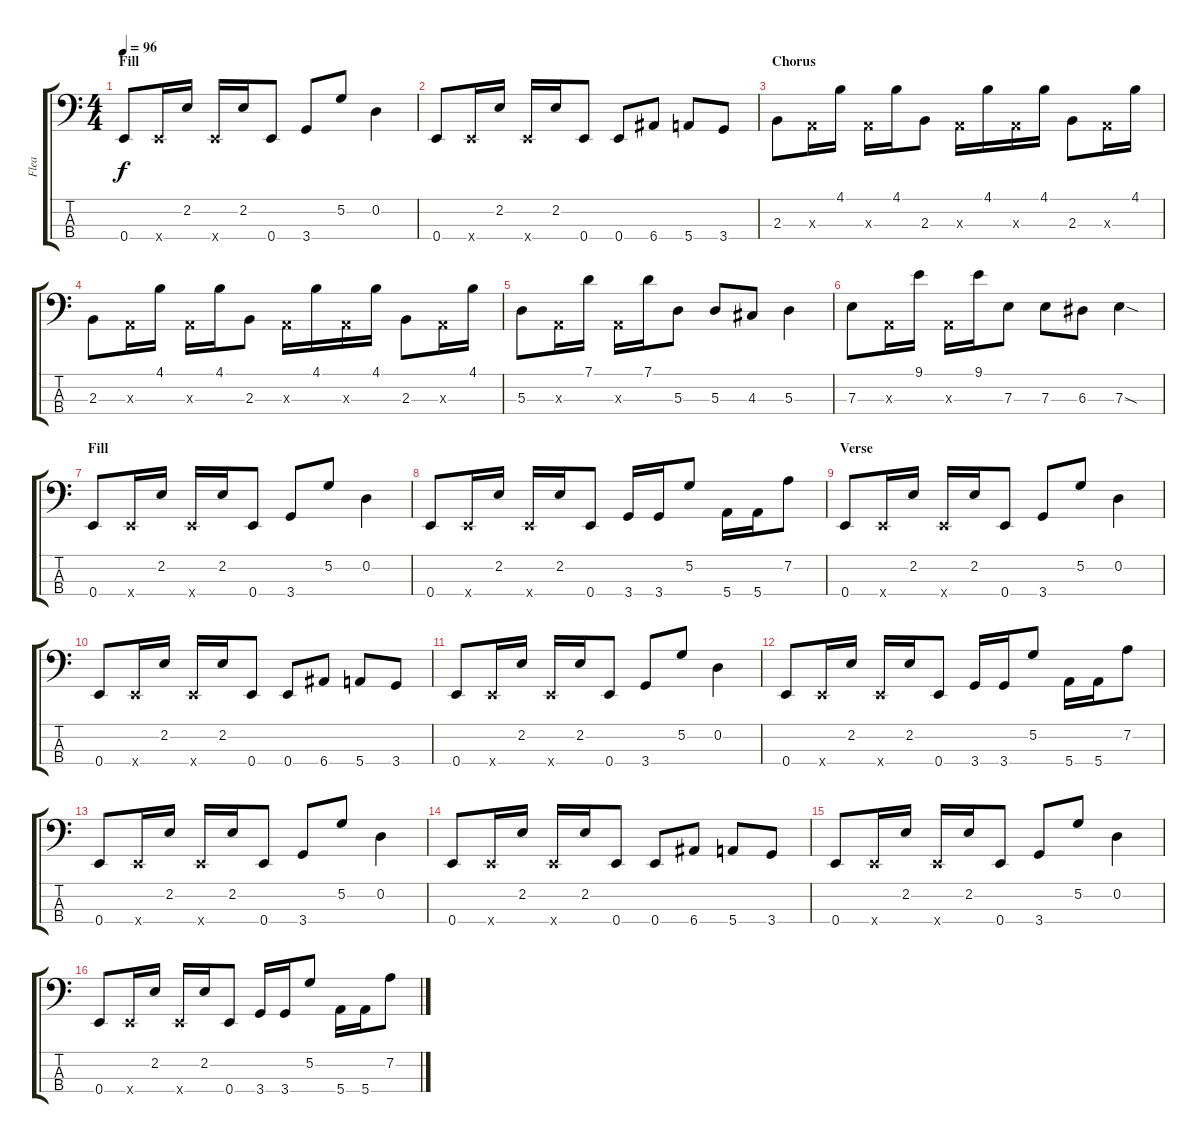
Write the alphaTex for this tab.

\track ("Flea" "Flea") {instrument slapbass1}
\staff {score tabs}
\tuning (G2 D2 A1 E1) {hide}
\ts (4 4)
\section ("" "Fill")
\tempo 96
\clef f4
\ks c
0.4.8{dy f} 0.4{x}.16 2.2.16 0.4{x}.16 2.2.16 0.4.8 3.4.8 5.2.8 0.2.4 |
0.4.8 0.4{x}.16 2.2.16 0.4{x}.16 2.2.16 0.4.8 0.4.8 6.4.8 5.4.8 3.4.8 |
\section ("" "Chorus")
2.3.8 0.3{x}.16 4.1.16 0.3{x}.16 4.1.16 2.3.8 0.3{x}.16 4.1.16 0.3{x}.16 4.1.16 2.3.8 0.3{x}.16 4.1.16 |
2.3.8 0.3{x}.16 4.1.16 0.3{x}.16 4.1.16 2.3.8 0.3{x}.16 4.1.16 0.3{x}.16 4.1.16 2.3.8 0.3{x}.16 4.1.16 |
5.3.8 0.3{x}.16 7.1.16 0.3{x}.16 7.1.16 5.3.8 5.3.8 4.3.8 5.3.4 |
7.3.8 0.3{x}.16 9.1.16 0.3{x}.16 9.1.16 7.3.8 7.3.8 6.3.8 7.3{sod}.4 |
\section ("" "Fill")
0.4.8 0.4{x}.16 2.2.16 0.4{x}.16 2.2.16 0.4.8 3.4.8 5.2.8 0.2.4 |
0.4.8 0.4{x}.16 2.2.16 0.4{x}.16 2.2.16 0.4.8 3.4.16 3.4.16 5.2.8 5.4.16 5.4.16 7.2.8 |
\section ("" "Verse")
0.4.8 0.4{x}.16 2.2.16 0.4{x}.16 2.2.16 0.4.8 3.4.8 5.2.8 0.2.4 |
0.4.8 0.4{x}.16 2.2.16 0.4{x}.16 2.2.16 0.4.8 0.4.8 6.4.8 5.4.8 3.4.8 |
0.4.8 0.4{x}.16 2.2.16 0.4{x}.16 2.2.16 0.4.8 3.4.8 5.2.8 0.2.4 |
0.4.8 0.4{x}.16 2.2.16 0.4{x}.16 2.2.16 0.4.8 3.4.16 3.4.16 5.2.8 5.4.16 5.4.16 7.2.8 |
0.4.8 0.4{x}.16 2.2.16 0.4{x}.16 2.2.16 0.4.8 3.4.8 5.2.8 0.2.4 |
0.4.8 0.4{x}.16 2.2.16 0.4{x}.16 2.2.16 0.4.8 0.4.8 6.4.8 5.4.8 3.4.8 |
0.4.8 0.4{x}.16 2.2.16 0.4{x}.16 2.2.16 0.4.8 3.4.8 5.2.8 0.2.4 |
0.4.8 0.4{x}.16 2.2.16 0.4{x}.16 2.2.16 0.4.8 3.4.16 3.4.16 5.2.8 5.4.16 5.4.16 7.2.8
